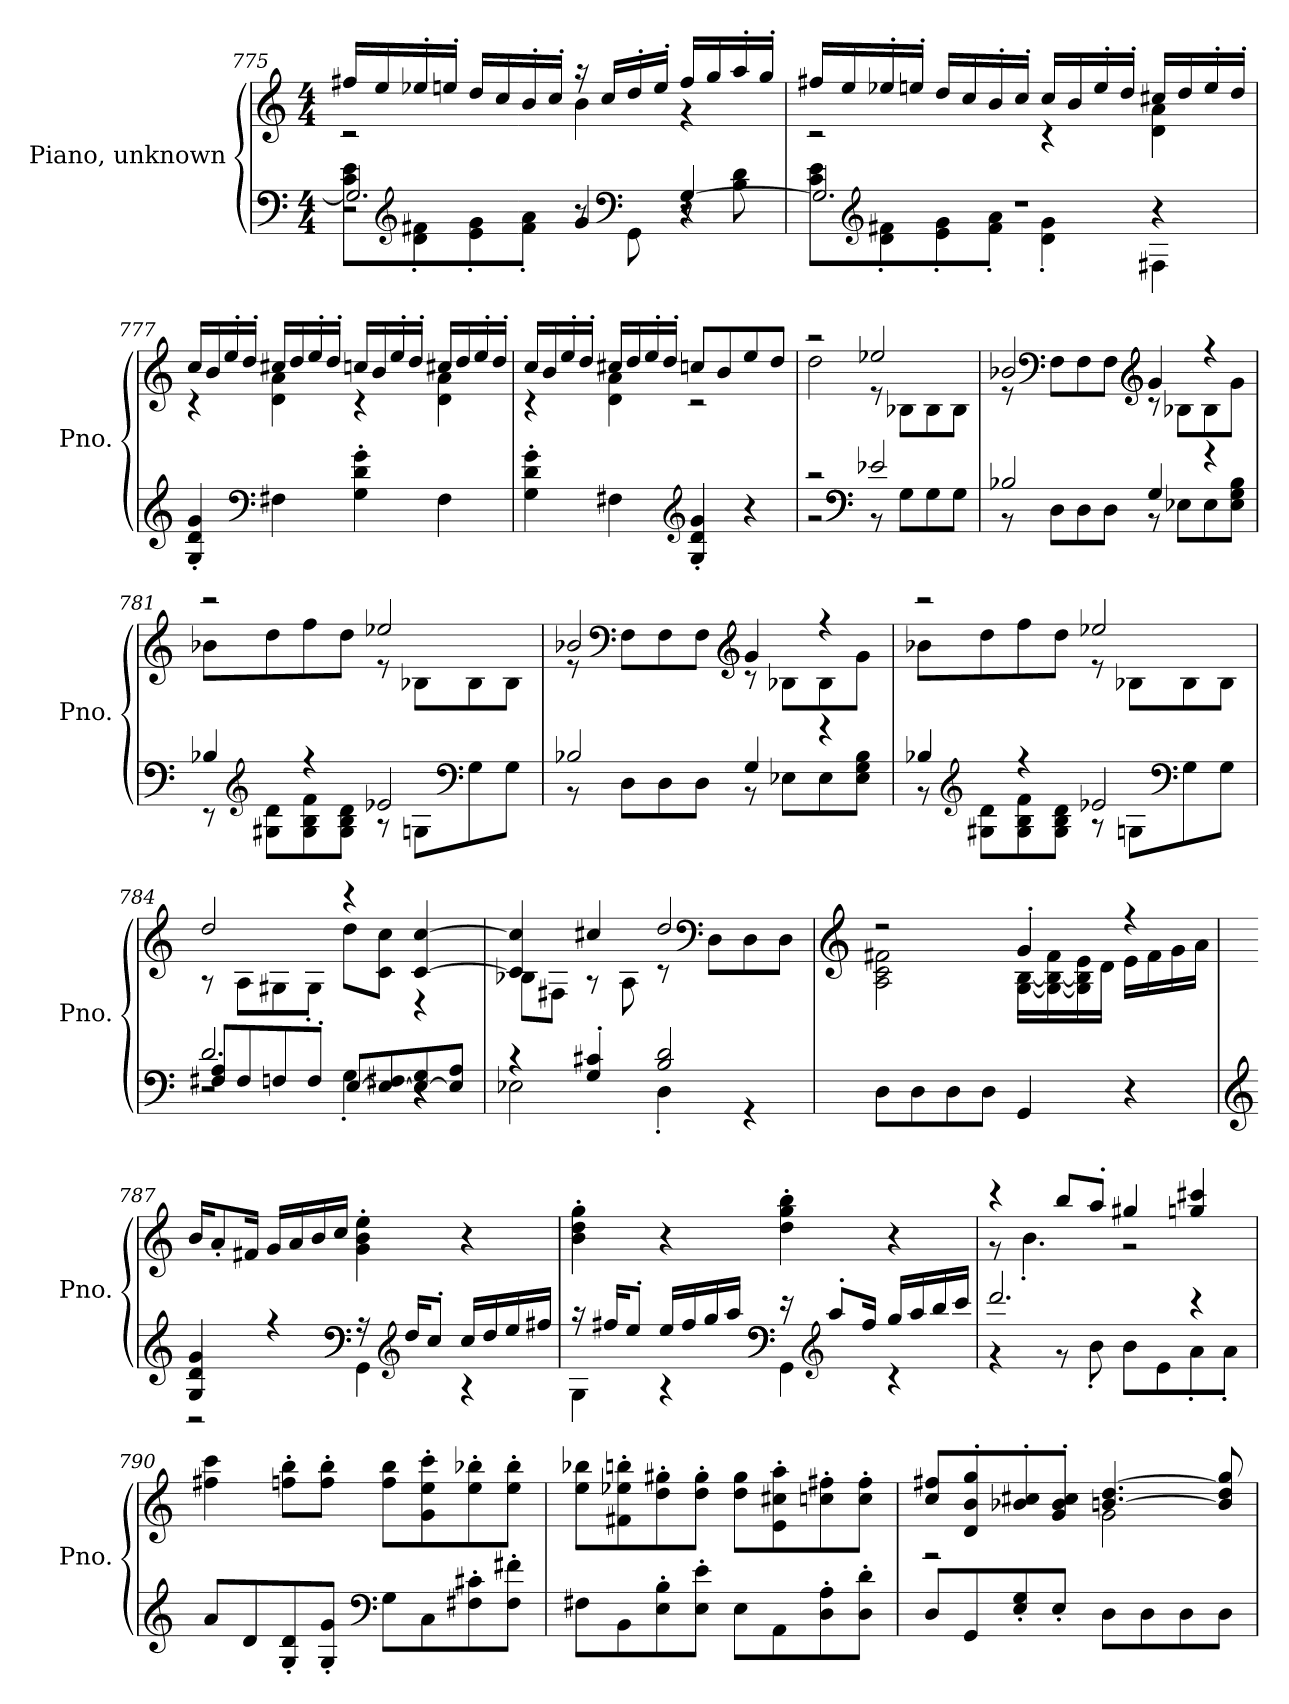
**kern	**kern
*part1	*part1
*staff2	*staff1
*I"Piano, unknown	*
*I'Pno.	*
*clefF4	*clefG2
*k[]	*k[]
*M4/4	*M4/4
=775	=775
*^	*^
*	*^	*	*
2r	8c\ 8e\L	2.G/]	16ff#X/LL	2r
.	.	.	16ee/	.
*clefG2	*	*	*	*
.	8d\' 8f#X\'	.	16ee-X'/	.
.	.	.	16een'/JJ	.
.	8e\' 8g\'	.	16dd/LL	.
.	.	.	16cc/	.
.	8f#\' 8a\'J	.	16b'/	.
.	.	.	16cc'/JJ	.
4g/	8r	.	16r	4b\
.	.	.	16cc/LL	.
*clefF4	*	*	*	*
.	8GG\	.	16dd'/	.
.	.	.	16ee'/JJ	.
4r	8r	[4G/	16ff#/LL	4r
.	.	.	16gg/	.
.	8B\ 8d\	.	16aa'/	.
.	.	.	16gg'/JJ	.
!!LO:LB:g=z	!!
=776	=776	=776	=776	=776
1r	8c\ 8e\L	2.G/]	16ff#X/LL	2r
.	.	.	16ee/	.
*clefG2	*	*	*	*
.	8d\' 8f#X\'	.	16ee-X'/	.
.	.	.	16een'/JJ	.
.	8e\' 8g\'	.	16dd/LL	.
.	.	.	16cc/	.
.	8f#\' 8a\'J	.	16b'/	.
.	.	.	16cc'/JJ	.
.	4d\' 4g\'	.	16cc/LL	4r
.	.	.	16b/	.
.	.	.	16ee'/	.
.	.	.	16dd'/JJ	.
.	4F#X\	4r	16cc#X/LL	4d\ 4a\
.	.	.	16dd/	.
.	.	.	16ee'/	.
.	.	.	16dd'/JJ	.
*v	*v	*v	*	*
=777	=777	=777
4G/' 4d/' 4g/'	16cc/LL	4r
.	16b/	.
.	16ee'/	.
.	16dd'/JJ	.
*clefF4	*	*
4F#X\	16cc#X/LL	4d\ 4a\
.	16dd/	.
.	16ee'/	.
.	16dd'/JJ	.
4G\' 4d\' 4g\'	16ccn/LL	4r
.	16b/	.
.	16ee'/	.
.	16dd'/JJ	.
4F#\	16cc#X/LL	4d\ 4a\
.	16dd/	.
.	16ee'/	.
.	16dd'/JJ	.
!!LO:LB:g=z	!!
=778	=778	=778
4G\' 4d\' 4g\'	16cc/LL	4r
.	16b/	.
.	16ee'/	.
.	16dd'/JJ	.
4F#X\	16cc#X/LL	4d\ 4a\
.	16dd/	.
.	16ee'/	.
.	16dd'/JJ	.
*clefG2	*	*
4G/' 4d/' 4g/'	8ccn/L	2r
.	8b/	.
4r	8ee/	.
.	8dd/J	.
=779	=779	=779
*^	*	*
2r	2r	2r	2dd\
*clefF4	*	*	*
2e-X/	8r	2ee-X/	8r
.	8G\L	.	8B-X\L
.	8G\	.	8B-\
.	8G\J	.	8B-\J
=780	=780	=780	=780
2B-X/	8r	2b-X/	8r
*	*	*clefF4	*
.	8D\L	.	8F\L
.	8D\	.	8F\
.	8D\J	.	8F\J
*	*	*clefG2	*
4G/	8r	4g/	8r
.	8E-X\L	.	8B-X\L
4r	8E-\	4r	8B-\
.	8E-\ 8G\ 8B-\J	.	8g\J
!!LO:LB:g=z	!!
=781	=781	=781	=781
4B-X/	8r	2r	8b-X\L
*clefG2	*	*	*
.	8G#X\ 8d\L	.	8dd\
4r	8G#\ 8B-\ 8f\	.	8ff\
.	8G#\ 8B-\ 8d\J	.	8dd\J
2e-X/	8r	2ee-X/	8r
.	8Gn\L	.	8B-X\L
*clefF4	*	*	*
.	8G\	.	8B-\
.	8G\J	.	8B-\J
=782	=782	=782	=782
2B-X/	8r	2b-X/	8r
*	*	*clefF4	*
.	8D\L	.	8F\L
.	8D\	.	8F\
.	8D\J	.	8F\J
*	*	*clefG2	*
4G/	8r	4g/	8r
.	8E-X\L	.	8B-X\L
4r	8E-\	4r	8B-\
.	8E-\ 8G\ 8B-\J	.	8g\J
=783	=783	=783	=783
4B-X/	8r	2r	8b-X\L
*clefG2	*	*	*
.	8G#X\ 8d\L	.	8dd\
4r	8G#\ 8B-\ 8f\	.	8ff\
.	8G#\ 8B-\ 8d\J	.	8dd\J
2e-X/	8r	2ee-X/	8r
.	8Gn\L	.	8B-X\L
*clefF4	*	*	*
.	8G\	.	8B-\
.	8G\J	.	8B-\J
!!LO:LB:g=z	!!
=784	=784	=784	=784
*	*^	*	*
2.d/	2r	8F#X/ 8A/L	2dd/	8r
.	.	8F#/	.	8A\L
.	.	8Fn/	.	8G#X\
.	.	8F'/J	.	8G#'\J
.	4G'\	[8E/L	4r	8dd\L
.	.	8E/_ 8F#X/	.	8c\ 8cc\J
4r	4r	8E/_ 8G/	[4c/ [4cc/	4r
.	.	8E/] 8A/J	.	.
*	*v	*v	*	*
=785	=785	=785	=785
4r	2E-X\	4c/] 4cc/]	8B-X\L
.	.	.	8F#X\J
4G/' 4c#X/'	.	4cc#X/	8r
.	.	.	8A\
2B/ 2d/	4D'\	2dd/	8r
*	*	*clefF4	*
.	.	.	8D\L
.	4r	.	8D\
.	.	.	8D\J
*v	*v	*	*
=786	=786	=786
*	*clefG2	*
8D\L	2r	2A\ 2c\ 2f#X\
8D\	.	.
8D\	.	.
8D\J	.	.
4GG/	4g'/	[16G\ [16B\LL
.	.	16G\_ 16B\_ 16f#\
.	.	16G\] 16B\] 16e\
.	.	16d\JJ
4r	4r	16e\LL
.	.	16f#\
.	.	16g\
.	.	16a\JJ
*	*v	*v
!!LO:PB:g=z
=787	=787
*clefG2	*
*^	*
4G/ 4d/ 4g/	2r	16b/KL
.	.	8a'/
.	.	16f#X/Jk
4r	.	16g/LL
.	.	16a/
.	.	16b/
.	.	16cc/JJ
*clefF4	*	*
16r	4GG\	4g\' 4b\' 4ee\'
*clefG2	*	*
16dd/KL	.	.
8cc'/J	.	.
16cc/LL	4r	4r
16dd/	.	.
16ee/	.	.
16ff#X/JJ	.	.
=788	=788	=788
16r	4G\	4b\' 4dd\' 4gg\'
16ff#X/KL	.	.
8ee'/J	.	.
16ee/LL	4r	4r
16ff#/	.	.
16gg/	.	.
16aa/JJ	.	.
*clefF4	*	*
16r	4GG\	4dd\' 4gg\' 4bb\'
*clefG2	*	*
8aa'/L	.	.
16ff#/Jk	.	.
16gg/LL	4r	4r
16aa/	.	.
16bb/	.	.
16ccc/JJ	.	.
!!LO:LB:g=z
=789	=789	=789
*	*	*^
2.ddd/	4r	4r	8r
.	.	.	4.b'\
.	8r	8bb/L	.
.	8b'\	8aa'/J	.
.	8b\L	4gg#X/	2r
.	8e\	.	.
4r	8a'\	4ggn/ 4ccc#X/	.
.	8a'\J	.	.
*v	*v	*	*
*	*v	*v
=790	=790
8a/L	4ff#X\ 4ccc\
8d/	.
8G/' 8d/'	8ffn\' 8bb\'L
8G/' 8g/'J	8ff\' 8bb\'J
*clefF4	*
8G\L	8ff\ 8bb\L
8C\	8g\' 8ee\' 8ccc\'
8F#X\' 8c#X\'	8ee\' 8bb-X\'
8F#\' 8f#X\'J	8ee\' 8bb-\'J
=791	=791
8F#X\L	8ee\ 8bb-X\L
8BB\	8f#X\' 8ee-X\' 8bbn\'
8E\' 8B\'	8dd\' 8gg#X\'
8E\' 8e\'J	8dd\' 8gg#\'J
8E\L	8dd\ 8gg#\L
8AA\	8e\' 8cc#X\' 8aa\'
8D\' 8A\'	8ccn\' 8ff#X\'
8D\' 8d\'J	8cc\' 8ff#\'J
!!LO:LB:g=z
=792	=792
*	*^
8D/L	8cc/ 8ff#X/L	2r
8GG/	8d/' 8b/' 8gg/'	.
8E/' 8G/'	8b-X/' 8cc#X/'	.
8E'/J	8g/' 8b-/' 8cc#/'J	.
8D\L	[4.bn/ [4.dd/	2g\
8D\	.	.
8D\	.	.
8D\J	8b/] 8dd/] 8gg/	.
*	*v	*v
=	=
*-	*-
